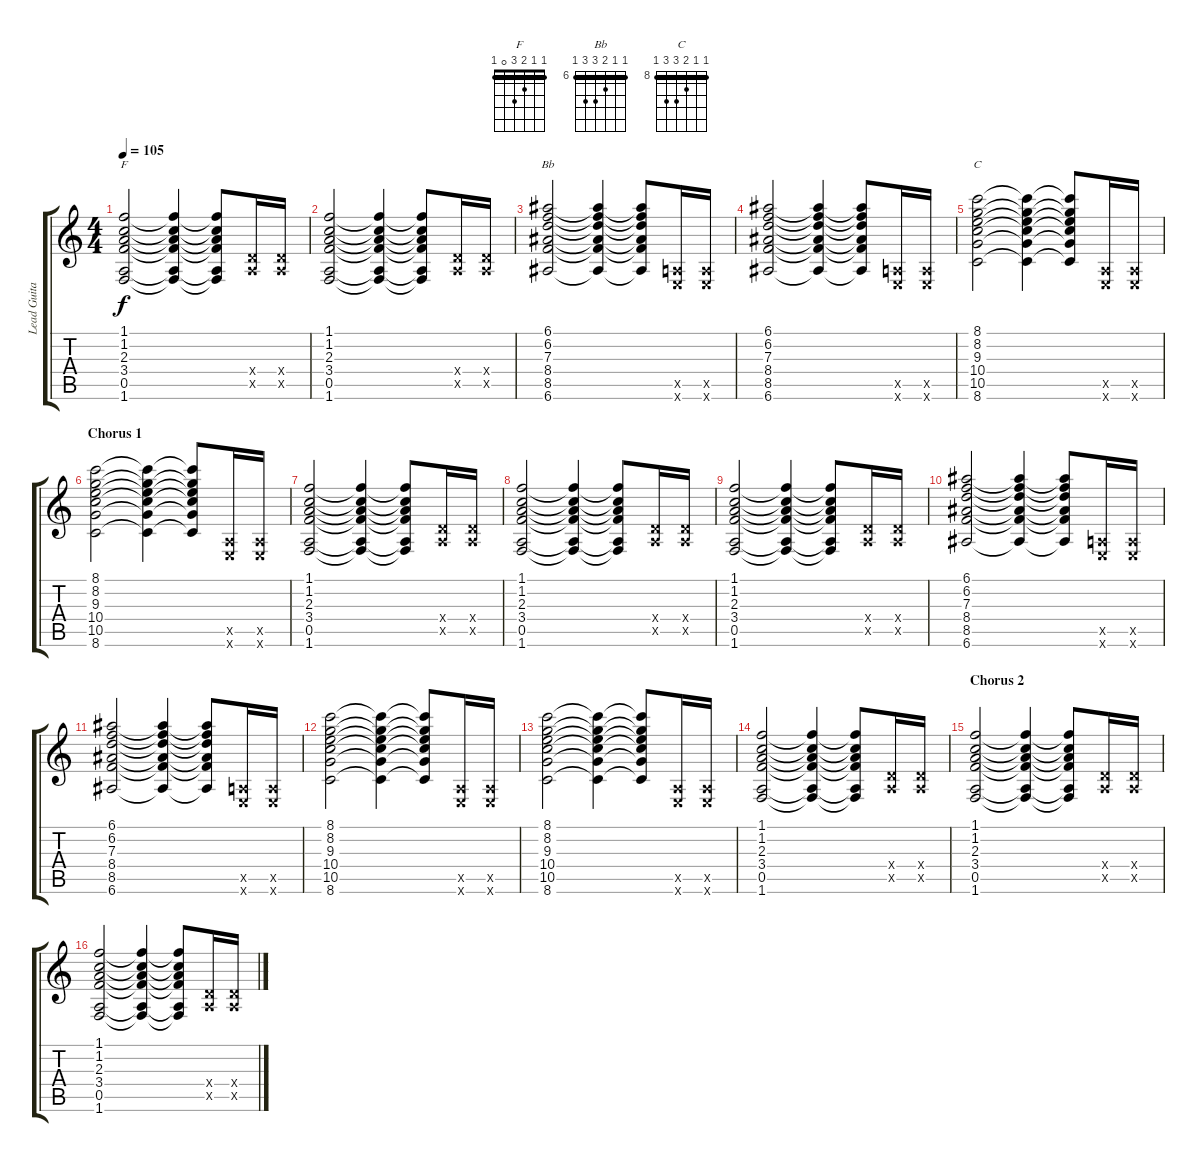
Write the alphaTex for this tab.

\track ("Lead Guitar" "Lead Guita") {instrument overdrivenguitar}
\staff {score tabs}
\tuning (E4 B3 G3 D3 A2 E2) {hide}
\chord ("F" 1 1 2 3 0 1) {barre 1}
\chord ("Bb" 6 6 7 8 8 6) {firstfret 6 barre 6}
\chord ("C" 8 8 9 10 10 8) {firstfret 8 barre 8}
\ts (4 4)
\tempo 105
\clef g2
\ks c
(1.1 1.2 2.3 3.4 0.5 1.6).2{ch "F" dy f} (1.1{t} 1.2{t} 2.3{t} 3.4{t} 0.5{t} 1.6{t}).4 (1.1{t} 1.2{t} 2.3{t} 3.4{t} 0.5{t} 1.6{t}).8 (0.4{x} 0.5{x}).16 (0.4{x} 0.5{x}).16 |
(1.1 1.2 2.3 3.4 0.5 1.6).2 (1.1{t} 1.2{t} 2.3{t} 3.4{t} 0.5{t} 1.6{t}).4 (1.1{t} 1.2{t} 2.3{t} 3.4{t} 0.5{t} 1.6{t}).8 (0.4{x} 0.5{x}).16 (0.4{x} 0.5{x}).16 |
(6.1 6.2 7.3 8.4 8.5 6.6).2{ch "Bb"} (6.1{t} 6.2{t} 7.3{t} 8.4{t} 8.5{t} 6.6{t}).4 (6.1{t} 6.2{t} 7.3{t} 8.4{t} 8.5{t} 6.6{t}).8 (0.5{x} 0.6{x}).16 (0.5{x} 0.6{x}).16 |
(6.1 6.2 7.3 8.4 8.5 6.6).2 (6.1{t} 6.2{t} 7.3{t} 8.4{t} 8.5{t} 6.6{t}).4 (6.1{t} 6.2{t} 7.3{t} 8.4{t} 8.5{t} 6.6{t}).8 (0.5{x} 0.6{x}).16 (0.5{x} 0.6{x}).16 |
(8.1 8.2 9.3 10.4 10.5 8.6).2{ch "C"} (8.1{t} 8.2{t} 9.3{t} 10.4{t} 10.5{t} 8.6{t}).4 (8.1{t} 8.2{t} 9.3{t} 10.4{t} 10.5{t} 8.6{t}).8 (0.5{x} 0.6{x}).16 (0.5{x} 0.6{x}).16 |
\section ("" "Chorus 1")
(8.1 8.2 9.3 10.4 10.5 8.6).2 (8.1{t} 8.2{t} 9.3{t} 10.4{t} 10.5{t} 8.6{t}).4 (8.1{t} 8.2{t} 9.3{t} 10.4{t} 10.5{t} 8.6{t}).8 (0.5{x} 0.6{x}).16 (0.5{x} 0.6{x}).16 |
(1.1 1.2 2.3 3.4 0.5 1.6).2 (1.1{t} 1.2{t} 2.3{t} 3.4{t} 0.5{t} 1.6{t}).4 (1.1{t} 1.2{t} 2.3{t} 3.4{t} 0.5{t} 1.6{t}).8 (0.4{x} 0.5{x}).16 (0.4{x} 0.5{x}).16 |
(1.1 1.2 2.3 3.4 0.5 1.6).2 (1.1{t} 1.2{t} 2.3{t} 3.4{t} 0.5{t} 1.6{t}).4 (1.1{t} 1.2{t} 2.3{t} 3.4{t} 0.5{t} 1.6{t}).8 (0.4{x} 0.5{x}).16 (0.4{x} 0.5{x}).16 |
(1.1 1.2 2.3 3.4 0.5 1.6).2 (1.1{t} 1.2{t} 2.3{t} 3.4{t} 0.5{t} 1.6{t}).4 (1.1{t} 1.2{t} 2.3{t} 3.4{t} 0.5{t} 1.6{t}).8 (0.4{x} 0.5{x}).16 (0.4{x} 0.5{x}).16 |
(6.1 6.2 7.3 8.4 8.5 6.6).2 (6.1{t} 6.2{t} 7.3{t} 8.4{t} 8.5{t} 6.6{t}).4 (6.1{t} 6.2{t} 7.3{t} 8.4{t} 8.5{t} 6.6{t}).8 (0.5{x} 0.6{x}).16 (0.5{x} 0.6{x}).16 |
(6.1 6.2 7.3 8.4 8.5 6.6).2 (6.1{t} 6.2{t} 7.3{t} 8.4{t} 8.5{t} 6.6{t}).4 (6.1{t} 6.2{t} 7.3{t} 8.4{t} 8.5{t} 6.6{t}).8 (0.5{x} 0.6{x}).16 (0.5{x} 0.6{x}).16 |
(8.1 8.2 9.3 10.4 10.5 8.6).2 (8.1{t} 8.2{t} 9.3{t} 10.4{t} 10.5{t} 8.6{t}).4 (8.1{t} 8.2{t} 9.3{t} 10.4{t} 10.5{t} 8.6{t}).8 (0.5{x} 0.6{x}).16 (0.5{x} 0.6{x}).16 |
(8.1 8.2 9.3 10.4 10.5 8.6).2 (8.1{t} 8.2{t} 9.3{t} 10.4{t} 10.5{t} 8.6{t}).4 (8.1{t} 8.2{t} 9.3{t} 10.4{t} 10.5{t} 8.6{t}).8 (0.5{x} 0.6{x}).16 (0.5{x} 0.6{x}).16 |
(1.1 1.2 2.3 3.4 0.5 1.6).2 (1.1{t} 1.2{t} 2.3{t} 3.4{t} 0.5{t} 1.6{t}).4 (1.1{t} 1.2{t} 2.3{t} 3.4{t} 0.5{t} 1.6{t}).8 (0.4{x} 0.5{x}).16 (0.4{x} 0.5{x}).16 |
\section ("" "Chorus 2")
(1.1 1.2 2.3 3.4 0.5 1.6).2 (1.1{t} 1.2{t} 2.3{t} 3.4{t} 0.5{t} 1.6{t}).4 (1.1{t} 1.2{t} 2.3{t} 3.4{t} 0.5{t} 1.6{t}).8 (0.4{x} 0.5{x}).16 (0.4{x} 0.5{x}).16 |
(1.1 1.2 2.3 3.4 0.5 1.6).2 (1.1{t} 1.2{t} 2.3{t} 3.4{t} 0.5{t} 1.6{t}).4 (1.1{t} 1.2{t} 2.3{t} 3.4{t} 0.5{t} 1.6{t}).8 (0.4{x} 0.5{x}).16 (0.4{x} 0.5{x}).16
